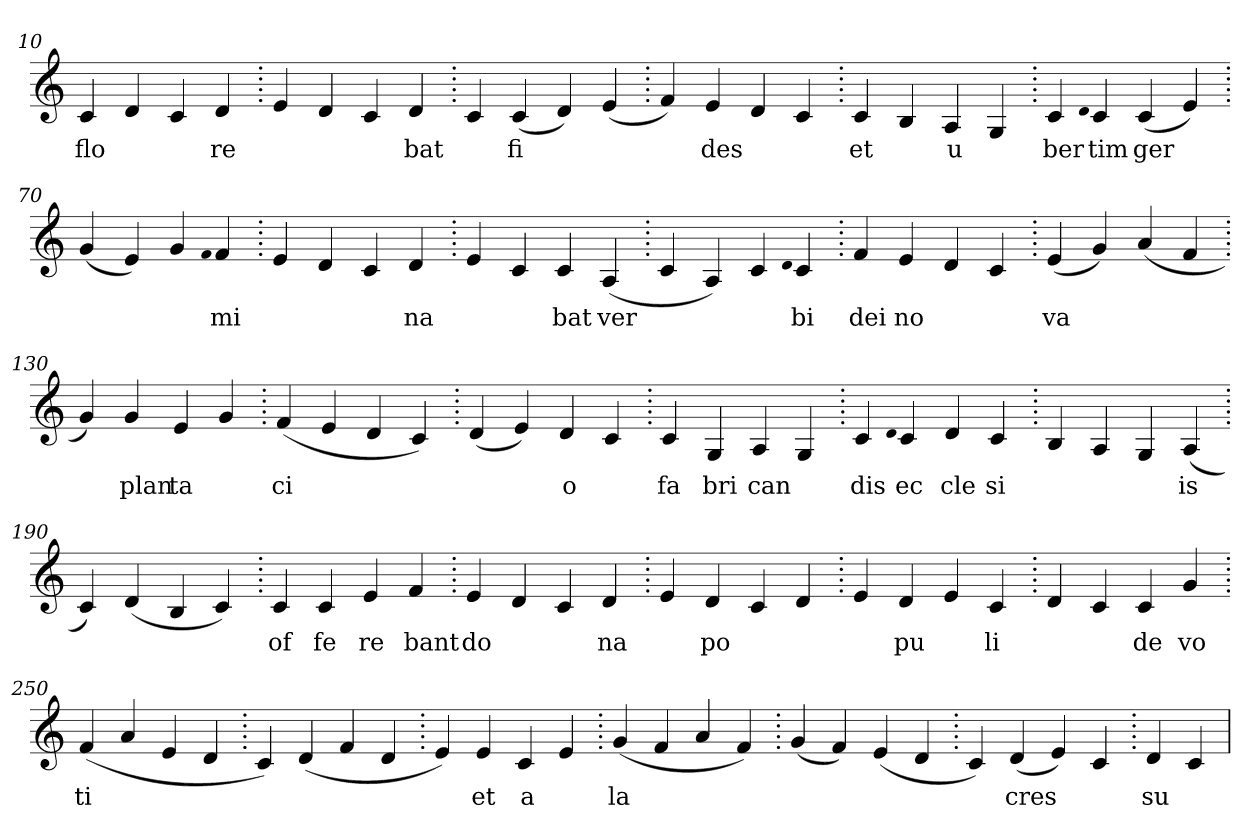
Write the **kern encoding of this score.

**kern	**text
*part1	*part1
*staff1	*staff1
*clefG2	*
=10.	=10.
4c	flo
4d	.
4c	.
4d	re
=20.	=20.
4e	.
4d	.
4c	.
4d	bat
=30.	=30.
4c	.
(>4c	fi
4d)	.
(>4e	.
=40.	=40.
4f)	.
4e	des
4d	.
4c	.
=50.	=50.
4c	et
4B	.
4A	u
4G	.
=60.	=60.
4c	ber
qqd	.
4c	tim
(>4c	ger
4e)	.
=70.	=70.
(>4g	.
4e)	.
(>4g	.
qqf	.
4f	mi
=80.	=80.
4e	.
4d	.
4c	.
4d	na
=90.	=90.
4e	.
4c	.
4c	bat
(>4A	ver
=100.	=100.
4c	.
4A)	.
(>4c	.
qqd	.
4c	bi
=110.	=110.
4f	dei
4e	no
4d	.
4c	.
=120.	=120.
(>4e	va
4g)	.
(>4a	.
4f	.
=130.	=130.
4g)	.
4g	plan
4e	ta
4g	.
=140.	=140.
(>4f	ci
4e	.
4d	.
4c)	.
=150.	=150.
(>4d	.
4e)	.
4d	o
4c	.
=160.	=160.
4c	fa
4G	bri
4A	can
4G	.
=170.	=170.
4c	dis
qqd	.
4c	ec
4d	cle
4c	si
=180.	=180.
4B	.
4A	.
4G	.
(>4A	is
=190.	=190.
4c)	.
(>4d	.
4B	.
4c)	.
=200.	=200.
4c	of
4c	fe
4e	re
4f	bant
=210.	=210.
4e	do
4d	.
4c	.
4d	na
=220.	=220.
4e	.
4d	po
4c	.
4d	.
=230.	=230.
4e	.
4d	pu
4e	.
4c	li
=240.	=240.
4d	.
4c	.
4c	de
4g	vo
=250.	=250.
(>4f	ti
4a	.
4e	.
4d	.
=260.	=260.
4c)	.
(>4d	.
4f	.
4d	.
=270.	=270.
4e)	.
4e	et
4c	a
4e	.
=280.	=280.
(>4g	la
4f	.
4a	.
4f)	.
=290.	=290.
(>4g	.
4f)	.
(>4e	.
4d	.
=300.	=300.
4c)	.
(>4d	cres
4e)	.
4c	.
=310.	=310.
4d	su
4c	.
=	=
*-	*-
